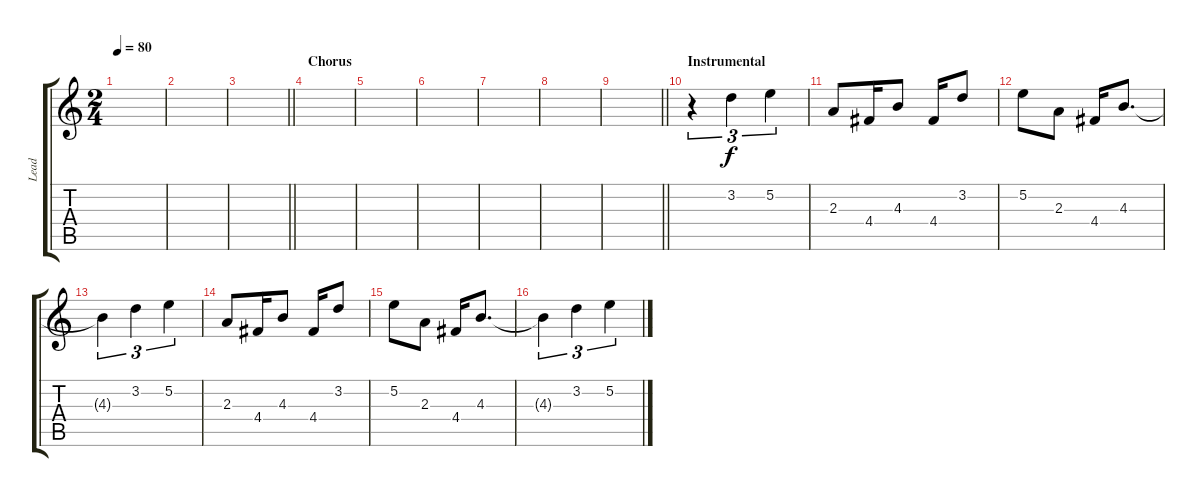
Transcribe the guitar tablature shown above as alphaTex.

\track ("Lead" "Lead") {instrument distortionguitar}
\staff {score tabs}
\tuning (E4 B3 G3 D3 A2 E2) {hide}
\ts (2 4)
\tempo 80
\clef g2
\ks c
|
|
\barLineRight lightlight
|
\section ("" "Chorus")
|
|
|
|
|
\barLineRight lightlight
|
\section ("" "Instrumental")
r.4{tu (3 2)} 3.2.4{tu (3 2)} 5.2.4{tu (3 2)} |
2.3.8 4.4.16 4.3.8 4.4.16 3.2.8 |
5.2.8 2.3.8 4.4.16 4.3.8{d} |
4.3{t}.4{tu (3 2)} 3.2.4{tu (3 2)} 5.2.4{tu (3 2)} |
2.3.8 4.4.16 4.3.8 4.4.16 3.2.8 |
5.2.8 2.3.8 4.4.16 4.3.8{d} |
4.3{t}.4{tu (3 2)} 3.2.4{tu (3 2)} 5.2.4{tu (3 2)}
